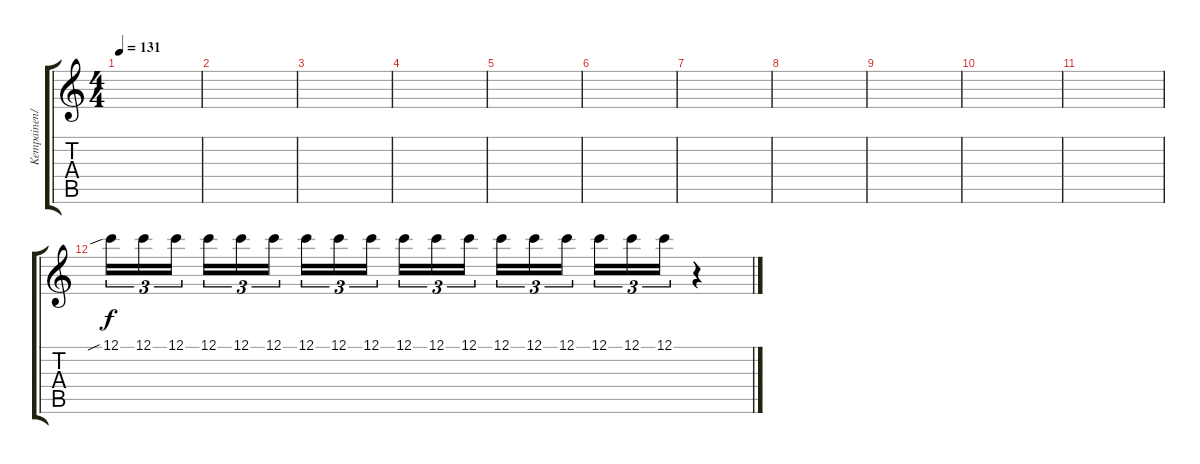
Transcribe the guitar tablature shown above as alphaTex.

\track ("Kempainen/Eschbach (Additional Guitar)" "Kempainen/") {instrument distortionguitar}
\staff {score tabs}
\tuning (C4 G3 Eb3 Bb2 F2 C2) {hide}
\ts (4 4)
\tempo 131
\clef g2
\ks c
|
|
|
|
|
|
|
|
|
|
|
12.1{sib}.16{tu (3 2)} 12.1.16{tu (3 2)} 12.1.16{tu (3 2)} 12.1.16{tu (3 2)} 12.1.16{tu (3 2)} 12.1.16{tu (3 2)} 12.1.16{tu (3 2)} 12.1.16{tu (3 2)} 12.1.16{tu (3 2)} 12.1.16{tu (3 2)} 12.1.16{tu (3 2)} 12.1.16{tu (3 2)} 12.1.16{tu (3 2)} 12.1.16{tu (3 2)} 12.1.16{tu (3 2)} 12.1.16{tu (3 2)} 12.1.16{tu (3 2)} 12.1.16{tu (3 2)} r.4
